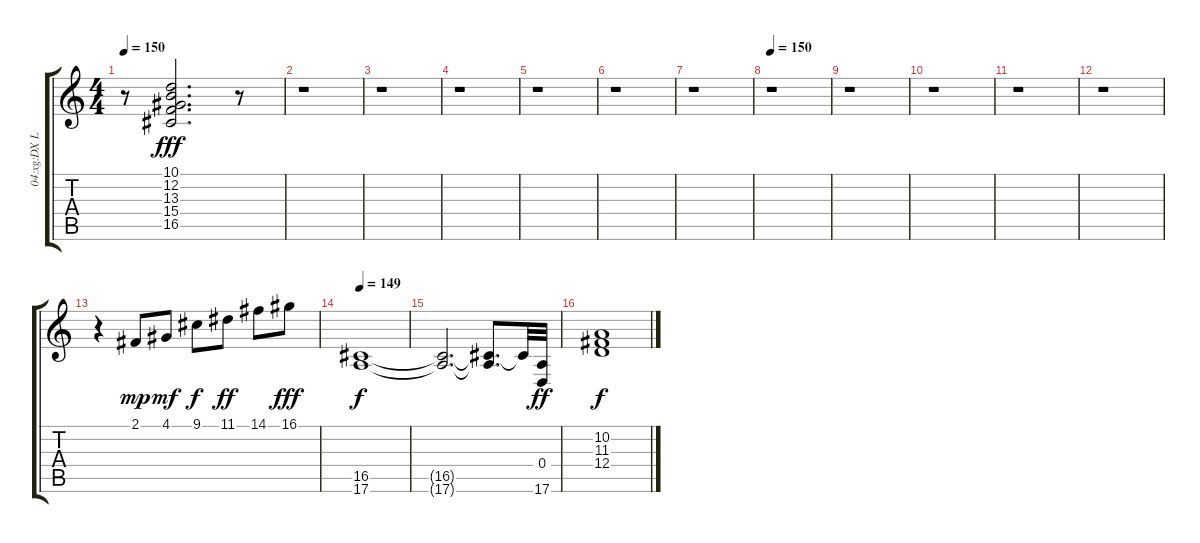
\track ("04:xg:DX Legend" "04:xg:DX L") {instrument electricpiano2}
\staff {score tabs}
\tuning (E4 B3 G3 D3 A2 E2) {hide}
\ts (4 4)
\tempo 150
\clef g2
\ks c
r.8{dy ff} (10.1 12.2 13.3 15.4 16.5).2{d dy fff} r.8 |
r.1 |
r.1 |
r.1 |
r.1 |
r.1 |
r.1 |
\tempo 150
r.1 |
r.1 |
r.1 |
r.1 |
r.1 |
r.4 2.1.8{dy mp} 4.1.8{dy mf} 9.1.8{dy f} 11.1.8{dy ff} 14.1.8 16.1.8{dy fff} |
\tempo 149
(16.5 17.6).1{dy f} |
(16.5{t} 17.6{t}).2{d} (16.5{t} 17.6{t}).8{d} 16.5{t}.32 (0.4 17.6).32{dy ff} |
(10.2 11.3 12.4).1{dy f}
